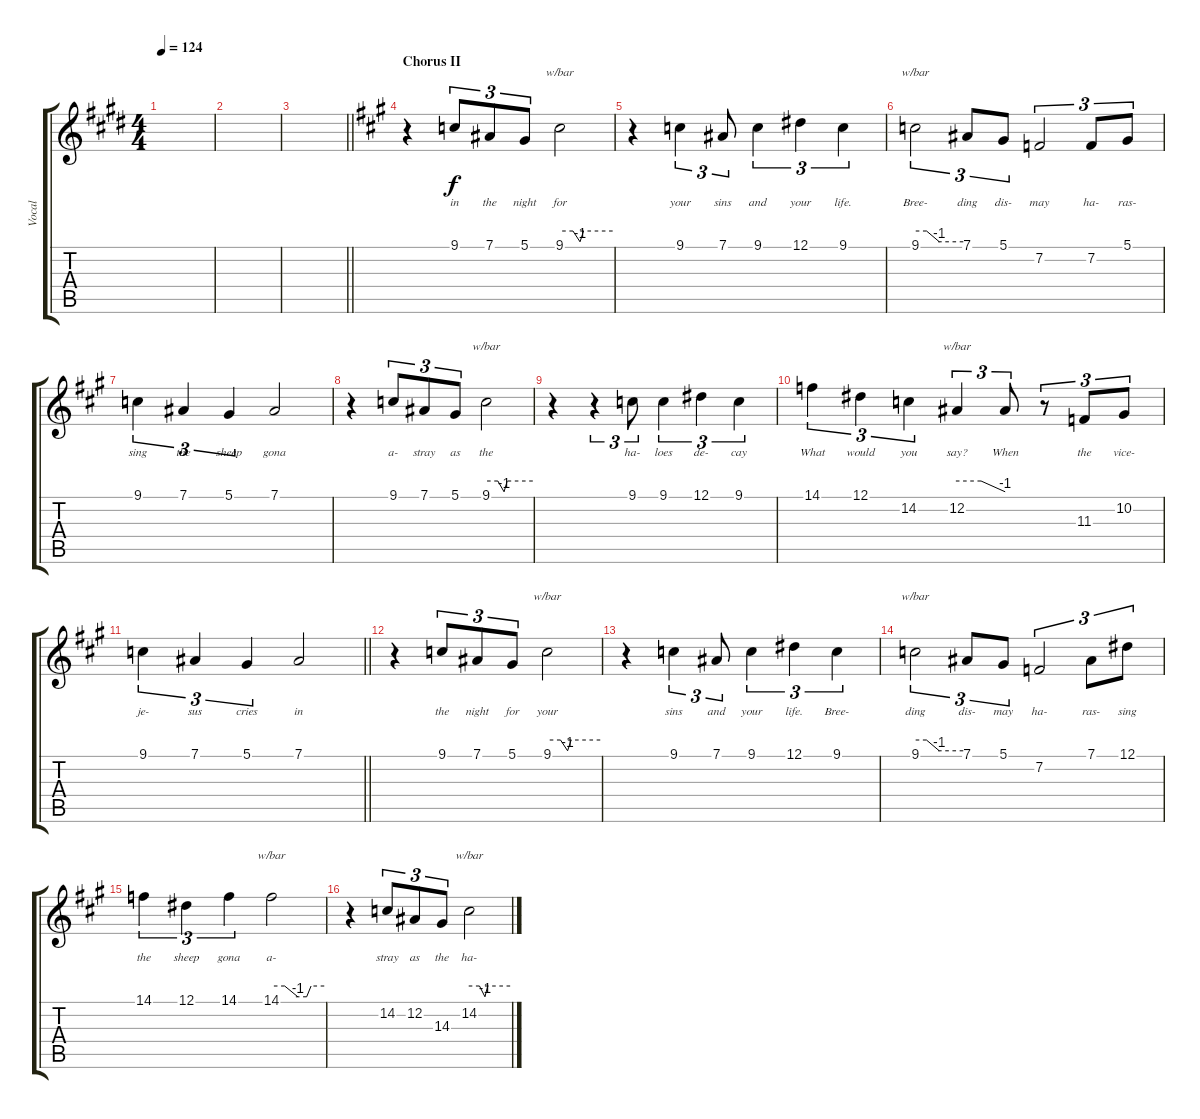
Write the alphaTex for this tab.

\track ("Vocal" "Vocal") {instrument lead2sawtooth}
\staff {score tabs}
\tuning (Eb4 Bb3 Gb3 Db3 Ab2 Eb2) {hide}
\ts (4 4)
\tempo 124
\clef g2
\ks e
|
|
\barLineRight lightlight
|
\section ("" "Chorus II")
\ks a
r.4 9.1.8{tu (3 2) lyrics (0 "in") lyrics (1 "") lyrics (2 "") lyrics (3 "") lyrics (4 "")} 7.1.8{tu (3 2) lyrics (0 "the") lyrics (1 "") lyrics (2 "") lyrics (3 "") lyrics (4 "")} 5.1.8{tu (3 2) lyrics (0 "night") lyrics (1 "") lyrics (2 "") lyrics (3 "") lyrics (4 "")} 9.1.2{tbe (custom default 0 0 15 0 23 -4 27 0 60 0) lyrics (0 "for") lyrics (1 "") lyrics (2 "") lyrics (3 "") lyrics (4 "")} |
r.4 9.1.4{tu (3 2) lyrics (0 "your") lyrics (1 "") lyrics (2 "") lyrics (3 "") lyrics (4 "")} 7.1.8{tu (3 2) lyrics (0 "sins") lyrics (1 "") lyrics (2 "") lyrics (3 "") lyrics (4 "")} 9.1.4{tu (3 2) lyrics (0 "and") lyrics (1 "") lyrics (2 "") lyrics (3 "") lyrics (4 "")} 12.1.4{tu (3 2) lyrics (0 "your") lyrics (1 "") lyrics (2 "") lyrics (3 "") lyrics (4 "")} 9.1.4{tu (3 2) lyrics (0 "life.") lyrics (1 "") lyrics (2 "") lyrics (3 "") lyrics (4 "")} |
9.1.2{tu (3 2) tbe (custom default 0 0 14 0 30 -4 60 -4) lyrics (0 "Bree-") lyrics (1 "") lyrics (2 "") lyrics (3 "") lyrics (4 "")} 7.1.8{tu (3 2) lyrics (0 "ding") lyrics (1 "") lyrics (2 "") lyrics (3 "") lyrics (4 "")} 5.1.8{tu (3 2) lyrics (0 "dis-") lyrics (1 "") lyrics (2 "") lyrics (3 "") lyrics (4 "")} 7.2.2{tu (3 2) lyrics (0 "may") lyrics (1 "") lyrics (2 "") lyrics (3 "") lyrics (4 "")} 7.2.8{tu (3 2) lyrics (0 "ha-") lyrics (1 "") lyrics (2 "") lyrics (3 "") lyrics (4 "")} 5.1.8{tu (3 2) lyrics (0 "ras-") lyrics (1 "") lyrics (2 "") lyrics (3 "") lyrics (4 "")} |
9.1.4{tu (3 2) lyrics (0 "sing") lyrics (1 "") lyrics (2 "") lyrics (3 "") lyrics (4 "")} 7.1.4{tu (3 2) lyrics (0 "the") lyrics (1 "") lyrics (2 "") lyrics (3 "") lyrics (4 "")} 5.1.4{tu (3 2) lyrics (0 "sheep") lyrics (1 "") lyrics (2 "") lyrics (3 "") lyrics (4 "")} 7.1.2{lyrics (0 "gona") lyrics (1 "") lyrics (2 "") lyrics (3 "") lyrics (4 "")} |
r.4 9.1.8{tu (3 2) lyrics (0 "a-") lyrics (1 "") lyrics (2 "") lyrics (3 "") lyrics (4 "")} 7.1.8{tu (3 2) lyrics (0 "stray") lyrics (1 "") lyrics (2 "") lyrics (3 "") lyrics (4 "")} 5.1.8{tu (3 2) lyrics (0 "as") lyrics (1 "") lyrics (2 "") lyrics (3 "") lyrics (4 "")} 9.1.2{tbe (custom default 0 0 15 0 23 -4 27 0 60 0) lyrics (0 "the") lyrics (1 "") lyrics (2 "") lyrics (3 "") lyrics (4 "")} |
r.4 r.4{tu (3 2)} 9.1.8{tu (3 2) lyrics (0 "ha-") lyrics (1 "") lyrics (2 "") lyrics (3 "") lyrics (4 "")} 9.1.4{tu (3 2) lyrics (0 "loes") lyrics (1 "") lyrics (2 "") lyrics (3 "") lyrics (4 "")} 12.1.4{tu (3 2) lyrics (0 "de-") lyrics (1 "") lyrics (2 "") lyrics (3 "") lyrics (4 "")} 9.1.4{tu (3 2) lyrics (0 "cay") lyrics (1 "") lyrics (2 "") lyrics (3 "") lyrics (4 "")} |
14.1.4{tu (3 2) lyrics (0 "What") lyrics (1 "") lyrics (2 "") lyrics (3 "") lyrics (4 "")} 12.1.4{tu (3 2) lyrics (0 "would") lyrics (1 "") lyrics (2 "") lyrics (3 "") lyrics (4 "")} 14.2.4{tu (3 2) lyrics (0 "you") lyrics (1 "") lyrics (2 "") lyrics (3 "") lyrics (4 "")} 12.2.4{tu (3 2) tbe (custom default 0 0 30 0 60 -4) lyrics (0 "say?") lyrics (1 "") lyrics (2 "") lyrics (3 "") lyrics (4 "")} 12.2{t}.8{tu (3 2) lyrics (0 "When") lyrics (1 "") lyrics (2 "") lyrics (3 "") lyrics (4 "")} r.8{tu (3 2)} 11.3.8{tu (3 2) lyrics (0 "the") lyrics (1 "") lyrics (2 "") lyrics (3 "") lyrics (4 "")} 10.2.8{tu (3 2) lyrics (0 "vice-") lyrics (1 "") lyrics (2 "") lyrics (3 "") lyrics (4 "")} |
\barLineRight lightlight
9.1.4{tu (3 2) lyrics (0 "je-") lyrics (1 "") lyrics (2 "") lyrics (3 "") lyrics (4 "")} 7.1.4{tu (3 2) lyrics (0 "sus") lyrics (1 "") lyrics (2 "") lyrics (3 "") lyrics (4 "")} 5.1.4{tu (3 2) lyrics (0 "cries") lyrics (1 "") lyrics (2 "") lyrics (3 "") lyrics (4 "")} 7.1.2{lyrics (0 "in") lyrics (1 "") lyrics (2 "") lyrics (3 "") lyrics (4 "")} |
r.4 9.1.8{tu (3 2) lyrics (0 "the") lyrics (1 "") lyrics (2 "") lyrics (3 "") lyrics (4 "")} 7.1.8{tu (3 2) lyrics (0 "night") lyrics (1 "") lyrics (2 "") lyrics (3 "") lyrics (4 "")} 5.1.8{tu (3 2) lyrics (0 "for") lyrics (1 "") lyrics (2 "") lyrics (3 "") lyrics (4 "")} 9.1.2{tbe (custom default 0 0 15 0 23 -4 27 0 60 0) lyrics (0 "your") lyrics (1 "") lyrics (2 "") lyrics (3 "") lyrics (4 "")} |
r.4 9.1.4{tu (3 2) lyrics (0 "sins") lyrics (1 "") lyrics (2 "") lyrics (3 "") lyrics (4 "")} 7.1.8{tu (3 2) lyrics (0 "and") lyrics (1 "") lyrics (2 "") lyrics (3 "") lyrics (4 "")} 9.1.4{tu (3 2) lyrics (0 "your") lyrics (1 "") lyrics (2 "") lyrics (3 "") lyrics (4 "")} 12.1.4{tu (3 2) lyrics (0 "life.") lyrics (1 "") lyrics (2 "") lyrics (3 "") lyrics (4 "")} 9.1.4{tu (3 2) lyrics (0 "Bree-") lyrics (1 "") lyrics (2 "") lyrics (3 "") lyrics (4 "")} |
9.1.2{tu (3 2) tbe (custom default 0 0 14 0 30 -4 60 -4) lyrics (0 "ding") lyrics (1 "") lyrics (2 "") lyrics (3 "") lyrics (4 "")} 7.1.8{tu (3 2) lyrics (0 "dis-") lyrics (1 "") lyrics (2 "") lyrics (3 "") lyrics (4 "")} 5.1.8{tu (3 2) lyrics (0 "may") lyrics (1 "") lyrics (2 "") lyrics (3 "") lyrics (4 "")} 7.2.2{tu (3 2) lyrics (0 "ha-") lyrics (1 "") lyrics (2 "") lyrics (3 "") lyrics (4 "")} 7.1.8{tu (3 2) lyrics (0 "ras-") lyrics (1 "") lyrics (2 "") lyrics (3 "") lyrics (4 "")} 12.1.8{tu (3 2) lyrics (0 "sing") lyrics (1 "") lyrics (2 "") lyrics (3 "") lyrics (4 "")} |
14.1.4{tu (3 2) lyrics (0 "the") lyrics (1 "") lyrics (2 "") lyrics (3 "") lyrics (4 "")} 12.1.4{tu (3 2) lyrics (0 "sheep") lyrics (1 "") lyrics (2 "") lyrics (3 "") lyrics (4 "")} 14.1.4{tu (3 2) lyrics (0 "gona") lyrics (1 "") lyrics (2 "") lyrics (3 "") lyrics (4 "")} 14.1.2{tbe (custom default 0 0 15 0 30 -4 40 -4 45 0 60 0) lyrics (0 "a-") lyrics (1 "") lyrics (2 "") lyrics (3 "") lyrics (4 "")} |
r.4 14.2.8{tu (3 2) lyrics (0 "stray") lyrics (1 "") lyrics (2 "") lyrics (3 "") lyrics (4 "")} 12.2.8{tu (3 2) lyrics (0 "as") lyrics (1 "") lyrics (2 "") lyrics (3 "") lyrics (4 "")} 14.3.8{tu (3 2) lyrics (0 "the") lyrics (1 "") lyrics (2 "") lyrics (3 "") lyrics (4 "")} 14.2.2{tbe (custom default 0 0 15 0 23 -4 27 0 60 0) lyrics (0 "ha-") lyrics (1 "") lyrics (2 "") lyrics (3 "") lyrics (4 "")}
